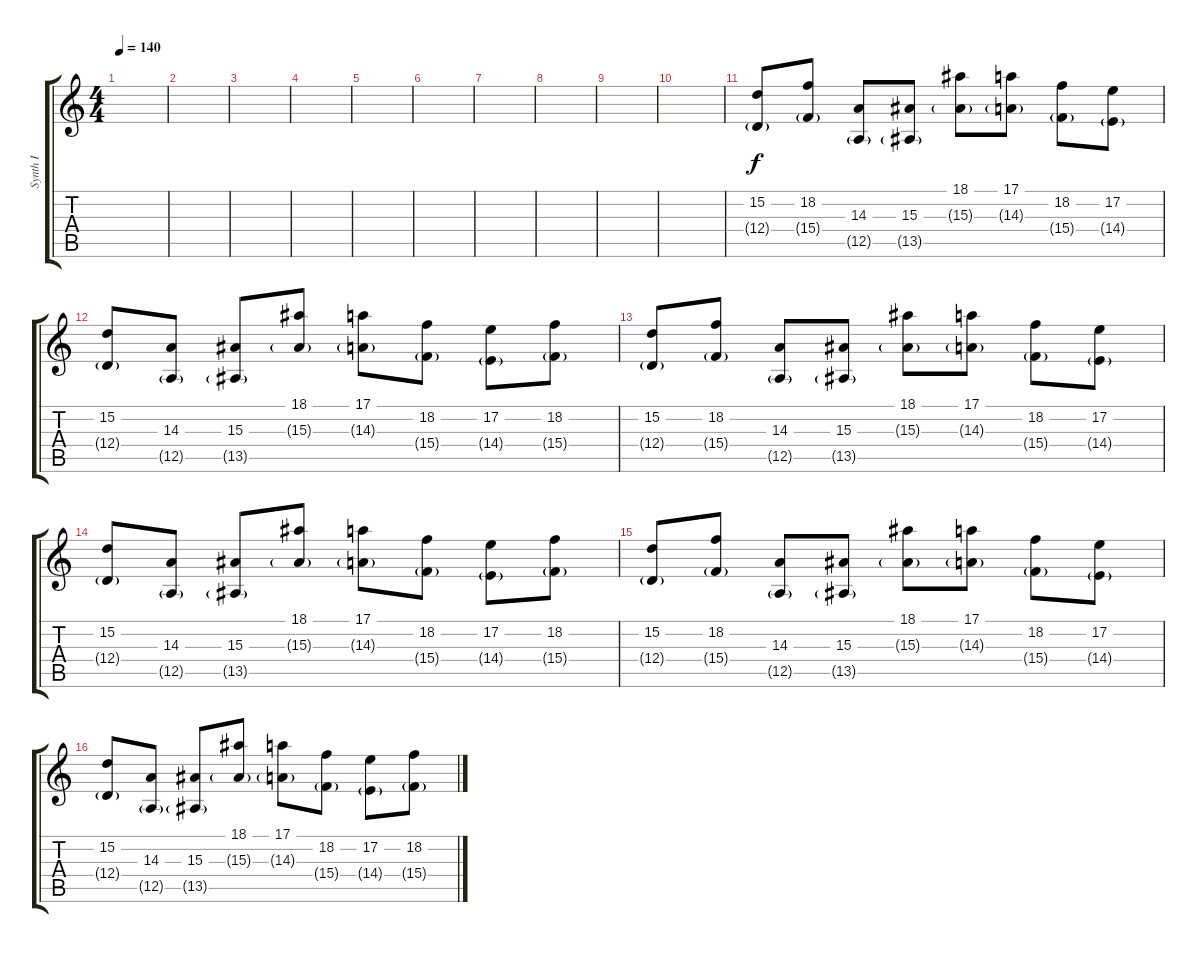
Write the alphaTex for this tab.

\track ("Synth I" "Synth I") {instrument lead2sawtooth}
\staff {score tabs}
\tuning (E4 B3 G3 D3 A2 D2) {hide}
\ts (4 4)
\tempo 140
\clef g2
\ks c
|
|
|
|
|
|
|
|
|
|
(15.2 12.4{g}).8 (18.2 15.4{g}).8 (14.3 12.5{g}).8 (15.3 13.5{g}).8 (18.1 15.3{g}).8 (17.1 14.3{g}).8 (18.2 15.4{g}).8 (17.2 14.4{g}).8 |
(15.2 12.4{g}).8 (14.3 12.5{g}).8 (15.3 13.5{g}).8 (18.1 15.3{g}).8 (17.1 14.3{g}).8 (18.2 15.4{g}).8 (17.2 14.4{g}).8 (18.2 15.4{g}).8 |
(15.2 12.4{g}).8 (18.2 15.4{g}).8 (14.3 12.5{g}).8 (15.3 13.5{g}).8 (18.1 15.3{g}).8 (17.1 14.3{g}).8 (18.2 15.4{g}).8 (17.2 14.4{g}).8 |
(15.2 12.4{g}).8 (14.3 12.5{g}).8 (15.3 13.5{g}).8 (18.1 15.3{g}).8 (17.1 14.3{g}).8 (18.2 15.4{g}).8 (17.2 14.4{g}).8 (18.2 15.4{g}).8 |
(15.2 12.4{g}).8 (18.2 15.4{g}).8 (14.3 12.5{g}).8 (15.3 13.5{g}).8 (18.1 15.3{g}).8 (17.1 14.3{g}).8 (18.2 15.4{g}).8 (17.2 14.4{g}).8 |
(15.2 12.4{g}).8 (14.3 12.5{g}).8 (15.3 13.5{g}).8 (18.1 15.3{g}).8 (17.1 14.3{g}).8 (18.2 15.4{g}).8 (17.2 14.4{g}).8 (18.2 15.4{g}).8
